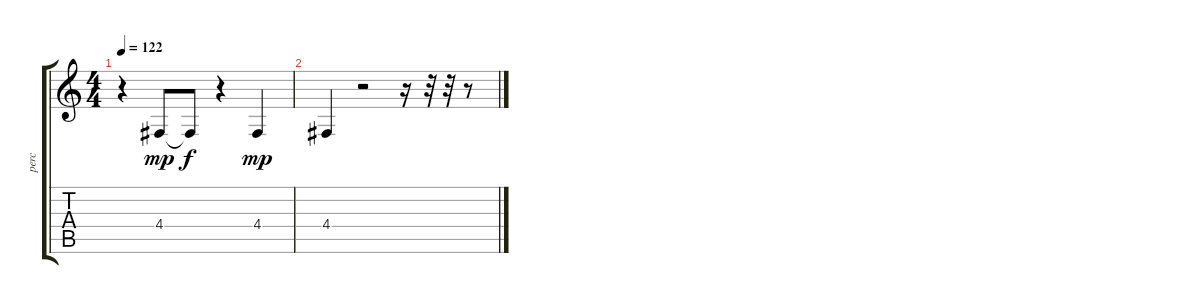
\track ("perc" "perc") {instrument acousticgrandpiano}
\staff {score tabs}
\tuning (E4 B3 G3 D3 A2 E2) {hide}
\ts (4 4)
\tempo 122
\clef g2
\ks c
r.4{dy f} 4.4.8{dy mp} 4.4{t}.8{dy f} r.4 4.4.4{dy mp} |
4.4.4 r.2 r.16 r.32 r.32 r.8
